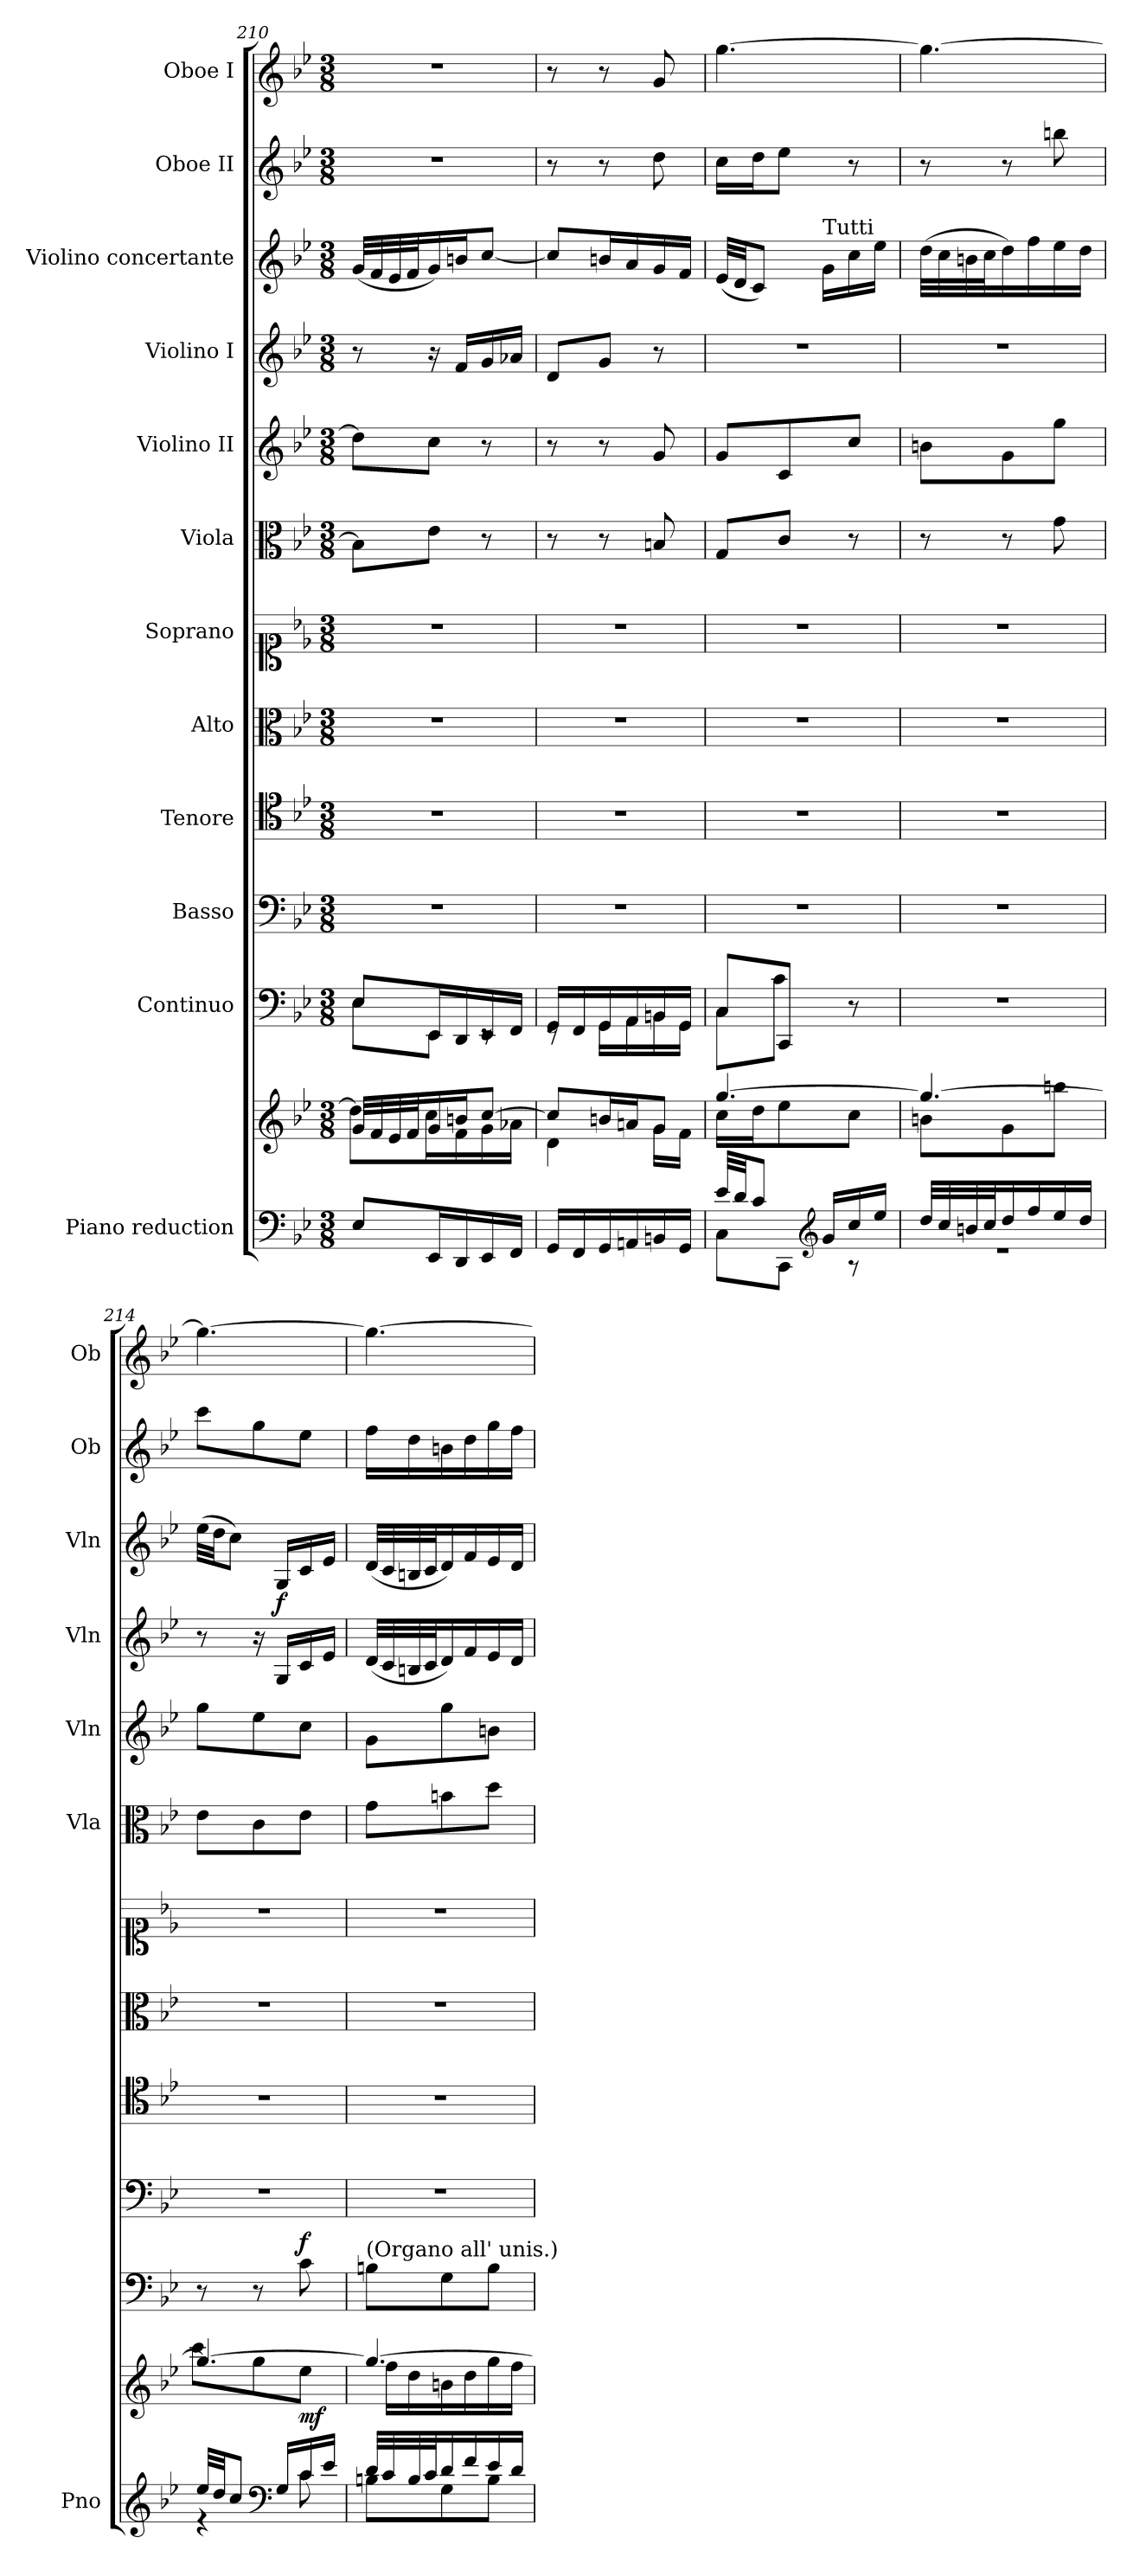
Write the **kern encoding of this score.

**kern	**kern	**dynam	**kern	**dynam	**kern	**kern	**kern	**kern	**kern	**kern	**kern	**kern	**dynam	**kern	**kern
*part12	*part12	*part12	*part11	*part11	*part10	*part9	*part8	*part7	*part6	*part5	*part4	*part3	*part3	*part2	*part1
*staff13	*staff12	*staff12/13	*staff11	*staff11	*staff10	*staff9	*staff8	*staff7	*staff6	*staff5	*staff4	*staff3	*staff3	*staff2	*staff1
*I"Piano reduction	*	*	*I"Continuo	*	*I"Basso	*I"Tenore	*I"Alto	*I"Soprano	*I"Viola	*I"Violino II	*I"Violino I	*I"Violino concertante	*	*I"Oboe II	*I"Oboe I
*I'Pno	*	*	*	*	*	*	*	*	*I'Vla	*I'Vln	*I'Vln	*I'Vln	*	*I'Ob	*I'Ob
*clefF4	*clefG2	*	*clefF4	*	*clefF4	*clefC4	*clefC3	*clefC1	*clefC3	*clefG2	*clefG2	*clefG2	*	*clefG2	*clefG2
*k[b-e-]	*k[b-e-]	*	*k[b-e-]	*	*k[b-e-]	*k[b-e-]	*k[b-e-]	*k[b-e-]	*k[b-e-]	*k[b-e-]	*k[b-e-]	*k[b-e-]	*	*k[b-e-]	*k[b-e-]
*M3/8	*M3/8	*	*M3/8	*	*M3/8	*M3/8	*M3/8	*M3/8	*M3/8	*M3/8	*M3/8	*M3/8	*	*M3/8	*M3/8
=210	=210	=210	=210	=210	=210	=210	=210	=210	=210	=210	=210	=210	=210	=210	=210
*	*^	*	*^	*	*	*	*	*	*	*	*	*	*	*	*
8E-/L	32g/LLL	8dd\L]	.	8E-/L	8E-!\L	.	4.r	4.r	4.r	4.r	8B-\L]	8dd\L]	8r	(<32g/LLL	.	4.r	4.r
.	32f/	.	.	.	.	.	.	.	.	.	.	.	.	32f/	.	.	.
.	32e-/	.	.	.	.	.	.	.	.	.	.	.	.	32e-/	.	.	.
.	32f/J	.	.	.	.	.	.	.	.	.	.	.	.	32f/J	.	.	.
16EE-/L	16g/	16cc\L	.	16EE-/L	8EE-!\J	.	.	.	.	.	8e-\J	8cc\J	16r	16g/)	.	.	.
16DD/	16bn/J	16f\	.	16DD/	.	.	.	.	.	.	.	.	16f/LL	16bn/J	.	.	.
16EE-/	[8cc/J	16g\	.	16EE-/	8rEE	.	.	.	.	.	8r	8r	16g/	[8cc/J	.	.	.
16FF/JJ	.	16a-X\JJ	.	16FF/JJ	.	.	.	.	.	.	.	.	16a-X/JJ	.	.	.	.
=211	=211	=211	=211	=211	=211	=211	=211	=211	=211	=211	=211	=211	=211	=211	=211	=211	=211
16GG/LL	8cc/L]	4d\	.	16GG/LL	8rEE	.	4.r	4.r	4.r	4.r	8r	8r	8d/L	8cc/L]	.	8r	8r
16FF/	.	.	.	16FF/	.	.	.	.	.	.	.	.	.	.	.	.	.
16GG/	16bn/L	.	.	16GG/	16GG!\LL	.	.	.	.	.	8r	8r	8g/J	16bn/L	.	8r	8r
16AAn/	16an/J	.	.	16AA/	16AA!\	.	.	.	.	.	.	.	.	16a/	.	.	.
16BBn/	8g/J	16g\LL	.	16BBn/	16BB!\	.	.	.	.	.	8Bn/	8g/	8r	16g/	.	8dd\	8g/
16GG/JJ	.	16f\JJ	.	16GG/JJ	16GG!\JJ	.	.	.	.	.	.	.	.	16f/JJ	.	.	.
=212	=212	=212	=212	=212	=212	=212	=212	=212	=212	=212	=212	=212	=212	=212	=212	=212	=212
*^	*	*	*	*	*	*	*	*	*	*	*	*	*	*	*	*	*
32e-/LLL	8C\L	[4.gg/	16cc\LL	.	8C/L	8C!\L	.	4.r	4.r	4.r	4.r	8G/L	8g/L	4.r	(<32e-/LLL	.	16cc\LL	[4.gg\
32d/JJ	.	.	.	.	.	.	.	.	.	.	.	.	.	.	32d/JJ	.	.	.
8c/J	.	.	16dd\J	.	.	.	.	.	.	.	.	.	.	.	8c/J)	.	16dd\J	.
.	8CC\J	.	8ee-\	.	8CC/J	8c!\J	.	.	.	.	.	8c/J	8c/	.	.	.	8ee-\J	.
*clefG2	*	*	*	*	*	*	*	*	*	*	*	*	*	*	*	*	*	*
!	!	!	!	!	!	!	!	!	!	!	!	!	!	!	!LO:TX:a:t=Tutti	!	!	!
16g/LL	.	.	.	.	.	.	.	.	.	.	.	.	.	.	16g\LL	.	.	.
16cc/	8r	.	8cc\J	.	8r	8ryy	.	.	.	.	.	8r	8cc/J	.	16cc\	.	8r	.
16ee-/JJ	.	.	.	.	.	.	.	.	.	.	.	.	.	.	16ee-\JJ	.	.	.
*	*	*	*	*	*v	*v	*	*	*	*	*	*	*	*	*	*	*	*
=213	=213	=213	=213	=213	=213	=213	=213	=213	=213	=213	=213	=213	=213	=213	=213	=213	=213
32dd/LLL	4.r	4.gg/_	8bn\L	.	4.r	.	4.r	4.r	4.r	4.r	8r	8bn\L	4.r	(>32dd\LLL	.	8r	4.gg\_
32cc/	.	.	.	.	.	.	.	.	.	.	.	.	.	32cc\	.	.	.
32bn/	.	.	.	.	.	.	.	.	.	.	.	.	.	32bn\	.	.	.
32cc/J	.	.	.	.	.	.	.	.	.	.	.	.	.	32cc\J	.	.	.
16dd/	.	.	8g\	.	.	.	.	.	.	.	8r	8g\	.	16dd\)	.	8r	.
16ff/	.	.	.	.	.	.	.	.	.	.	.	.	.	16ff\	.	.	.
16ee-/	.	.	8bbn\J	.	.	.	.	.	.	.	8g\	8gg\J	.	16ee-\	.	8bbn\	.
16dd/JJ	.	.	.	.	.	.	.	.	.	.	.	.	.	16dd\JJ	.	.	.
=214	=214	=214	=214	=214	=214	=214	=214	=214	=214	=214	=214	=214	=214	=214	=214	=214	=214
32ee-/LLL	4r	4.gg/_	8ccc\L	.	8r	.	4.r	4.r	4.r	4.r	8e-\L	8gg\L	8r	(>32ee-\LLL	.	8ccc\L	4.gg\_
32dd/JJ	.	.	.	.	.	.	.	.	.	.	.	.	.	32dd\JJ	.	.	.
8cc/J	.	.	.	.	.	.	.	.	.	.	.	.	.	8cc\J)	.	.	.
.	.	.	8gg\	.	8r	.	.	.	.	.	8c\	8ee-\	16r	.	.	8gg\	.
*clefF4	*	*	*	*	*	*	*	*	*	*	*	*	*	*	*	*	*
!	!	!	!	!	!	!	!	!	!	!	!	!	!	!	!LO:DY:b	!	!
16G/LL	.	.	.	.	.	.	.	.	.	.	.	.	16G/LL	16G/LL	f	.	.
!	!	!	!	!LO:DY:b	!	!LO:DY:a	!	!	!	!	!	!	!	!	!	!	!
16c/	8c\	.	8ee-\J	mf	8c\	f	.	.	.	.	8e-\J	8cc\J	16c/	16c/	.	8ee-\J	.
16e-/JJ	.	.	.	.	.	.	.	.	.	.	.	.	16e-/JJ	16e-/JJ	.	.	.
!!LO:PB:g=z
=215	=215	=215	=215	=215	=215	=215	=215	=215	=215	=215	=215	=215	=215	=215	=215	=215	=215
!	!	!	!	!	!LO:TX:a:t=(Organo all' unis.)	!	!	!	!	!	!	!	!	!	!	!	!
32d/LLL	8Bn\L	4.gg/_	16ff\LL	.	8Bn\L	.	4.r	4.r	4.r	4.r	8g\L	8g\L	(<32d/LLL	(<32d/LLL	.	16ff\LL	4.gg\_
32c/	.	.	.	.	.	.	.	.	.	.	.	.	32c/	32c/	.	.	.
32B/	.	.	16dd\	.	.	.	.	.	.	.	.	.	32Bn/	32Bn/	.	16dd\	.
32c/J	.	.	.	.	.	.	.	.	.	.	.	.	32c/J	32c/J	.	.	.
16d/	8G\	.	16bn\	.	8G\	.	.	.	.	.	8bn\	8gg\	16d/)	16d/)	.	16bn\	.
16f/	.	.	16dd\	.	.	.	.	.	.	.	.	.	16f/	16f/	.	16dd\	.
16e-/	8B\J	.	16gg\	.	8B\J	.	.	.	.	.	8dd\J	8bn\J	16e-/	16e-/	.	16gg\	.
16d/JJ	.	.	16ff\JJ	.	.	.	.	.	.	.	.	.	16d/JJ	16d/JJ	.	16ff\JJ	.
*v	*v	*	*	*	*	*	*	*	*	*	*	*	*	*	*	*	*
*	*v	*v	*	*	*	*	*	*	*	*	*	*	*	*	*	*
=	=	=	=	=	=	=	=	=	=	=	=	=	=	=	=
*-	*-	*-	*-	*-	*-	*-	*-	*-	*-	*-	*-	*-	*-	*-	*-
